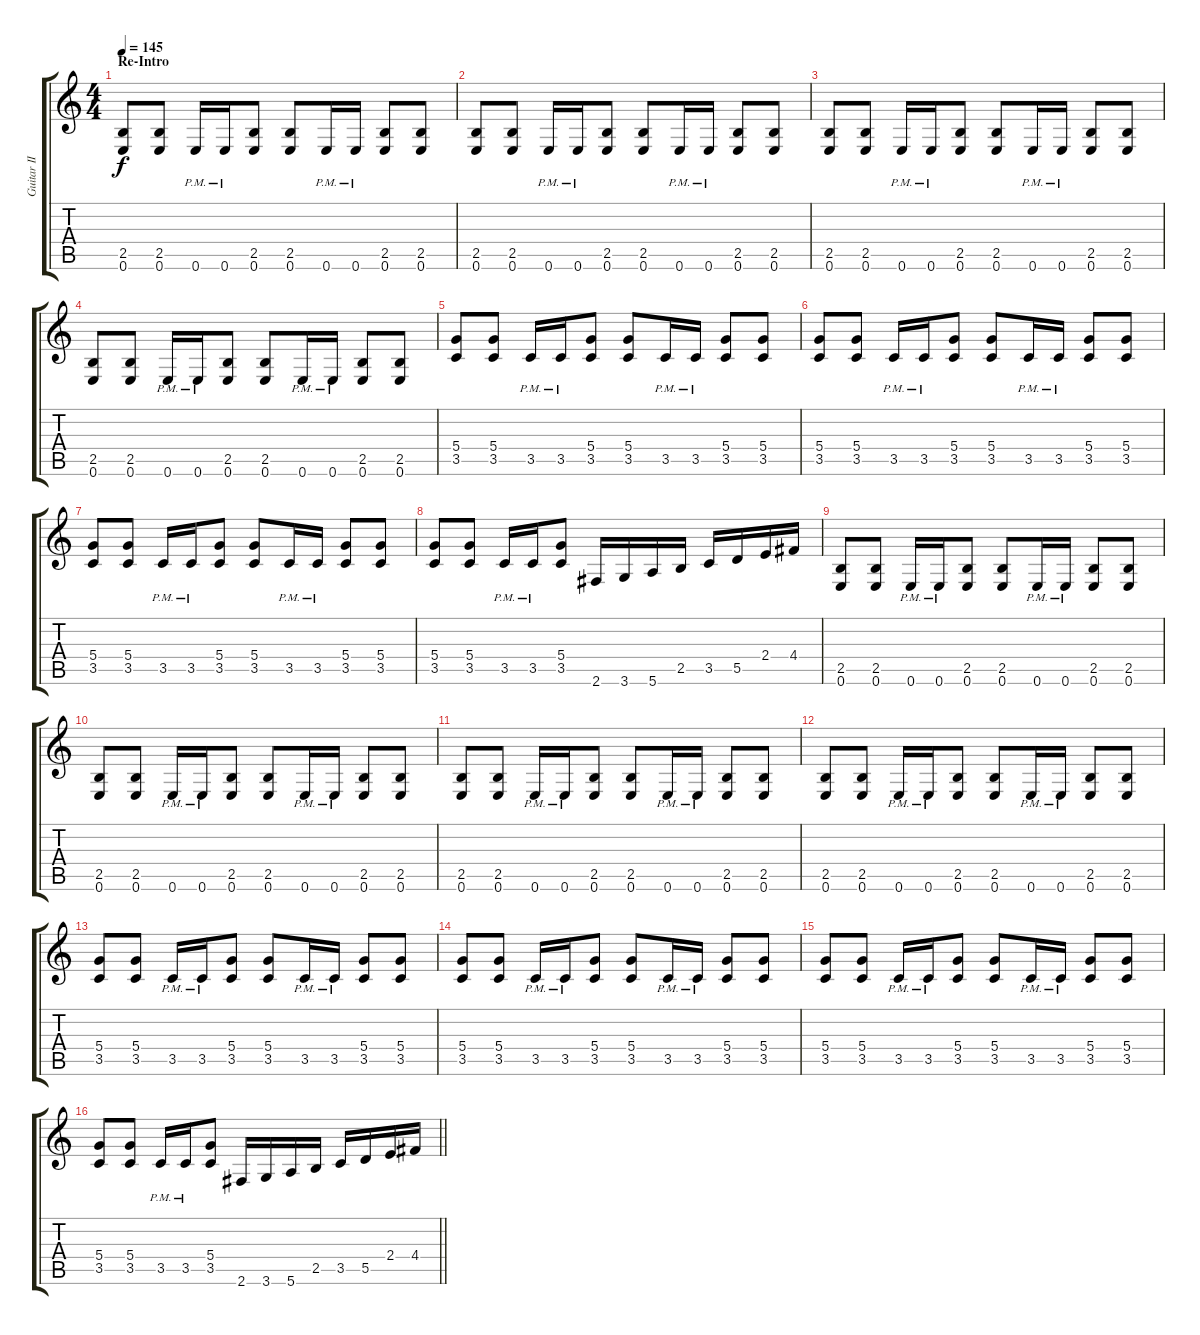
\track ("Guitar II" "Guitar II") {instrument overdrivenguitar}
\staff {score tabs}
\tuning (E4 B3 G3 D3 A2 E2) {hide}
\ts (4 4)
\section ("" "Re-Intro")
\tempo 145
\clef g2
\ks c
(2.5 0.6).8{dy f} (2.5 0.6).8 0.6{pm}.16 0.6{pm}.16 (2.5 0.6).8 (2.5 0.6).8 0.6{pm}.16 0.6{pm}.16 (2.5 0.6).8 (2.5 0.6).8 |
(2.5 0.6).8 (2.5 0.6).8 0.6{pm}.16 0.6{pm}.16 (2.5 0.6).8 (2.5 0.6).8 0.6{pm}.16 0.6{pm}.16 (2.5 0.6).8 (2.5 0.6).8 |
(2.5 0.6).8 (2.5 0.6).8 0.6{pm}.16 0.6{pm}.16 (2.5 0.6).8 (2.5 0.6).8 0.6{pm}.16 0.6{pm}.16 (2.5 0.6).8 (2.5 0.6).8 |
(2.5 0.6).8 (2.5 0.6).8 0.6{pm}.16 0.6{pm}.16 (2.5 0.6).8 (2.5 0.6).8 0.6{pm}.16 0.6{pm}.16 (2.5 0.6).8 (2.5 0.6).8 |
(5.4 3.5).8 (5.4 3.5).8 3.5{pm}.16 3.5{pm}.16 (5.4 3.5).8 (5.4 3.5).8 3.5{pm}.16 3.5{pm}.16 (5.4 3.5).8 (5.4 3.5).8 |
(5.4 3.5).8 (5.4 3.5).8 3.5{pm}.16 3.5{pm}.16 (5.4 3.5).8 (5.4 3.5).8 3.5{pm}.16 3.5{pm}.16 (5.4 3.5).8 (5.4 3.5).8 |
(5.4 3.5).8 (5.4 3.5).8 3.5{pm}.16 3.5{pm}.16 (5.4 3.5).8 (5.4 3.5).8 3.5{pm}.16 3.5{pm}.16 (5.4 3.5).8 (5.4 3.5).8 |
(5.4 3.5).8 (5.4 3.5).8 3.5{pm}.16 3.5{pm}.16 (5.4 3.5).8 2.6.16 3.6.16 5.6.16 2.5.16 3.5.16 5.5.16 2.4.16 4.4.16 |
(2.5 0.6).8 (2.5 0.6).8 0.6{pm}.16 0.6{pm}.16 (2.5 0.6).8 (2.5 0.6).8 0.6{pm}.16 0.6{pm}.16 (2.5 0.6).8 (2.5 0.6).8 |
(2.5 0.6).8 (2.5 0.6).8 0.6{pm}.16 0.6{pm}.16 (2.5 0.6).8 (2.5 0.6).8 0.6{pm}.16 0.6{pm}.16 (2.5 0.6).8 (2.5 0.6).8 |
(2.5 0.6).8 (2.5 0.6).8 0.6{pm}.16 0.6{pm}.16 (2.5 0.6).8 (2.5 0.6).8 0.6{pm}.16 0.6{pm}.16 (2.5 0.6).8 (2.5 0.6).8 |
(2.5 0.6).8 (2.5 0.6).8 0.6{pm}.16 0.6{pm}.16 (2.5 0.6).8 (2.5 0.6).8 0.6{pm}.16 0.6{pm}.16 (2.5 0.6).8 (2.5 0.6).8 |
(5.4 3.5).8 (5.4 3.5).8 3.5{pm}.16 3.5{pm}.16 (5.4 3.5).8 (5.4 3.5).8 3.5{pm}.16 3.5{pm}.16 (5.4 3.5).8 (5.4 3.5).8 |
(5.4 3.5).8 (5.4 3.5).8 3.5{pm}.16 3.5{pm}.16 (5.4 3.5).8 (5.4 3.5).8 3.5{pm}.16 3.5{pm}.16 (5.4 3.5).8 (5.4 3.5).8 |
(5.4 3.5).8 (5.4 3.5).8 3.5{pm}.16 3.5{pm}.16 (5.4 3.5).8 (5.4 3.5).8 3.5{pm}.16 3.5{pm}.16 (5.4 3.5).8 (5.4 3.5).8 |
\barLineRight lightlight
(5.4 3.5).8 (5.4 3.5).8 3.5{pm}.16 3.5{pm}.16 (5.4 3.5).8 2.6.16 3.6.16 5.6.16 2.5.16 3.5.16 5.5.16 2.4.16 4.4.16
